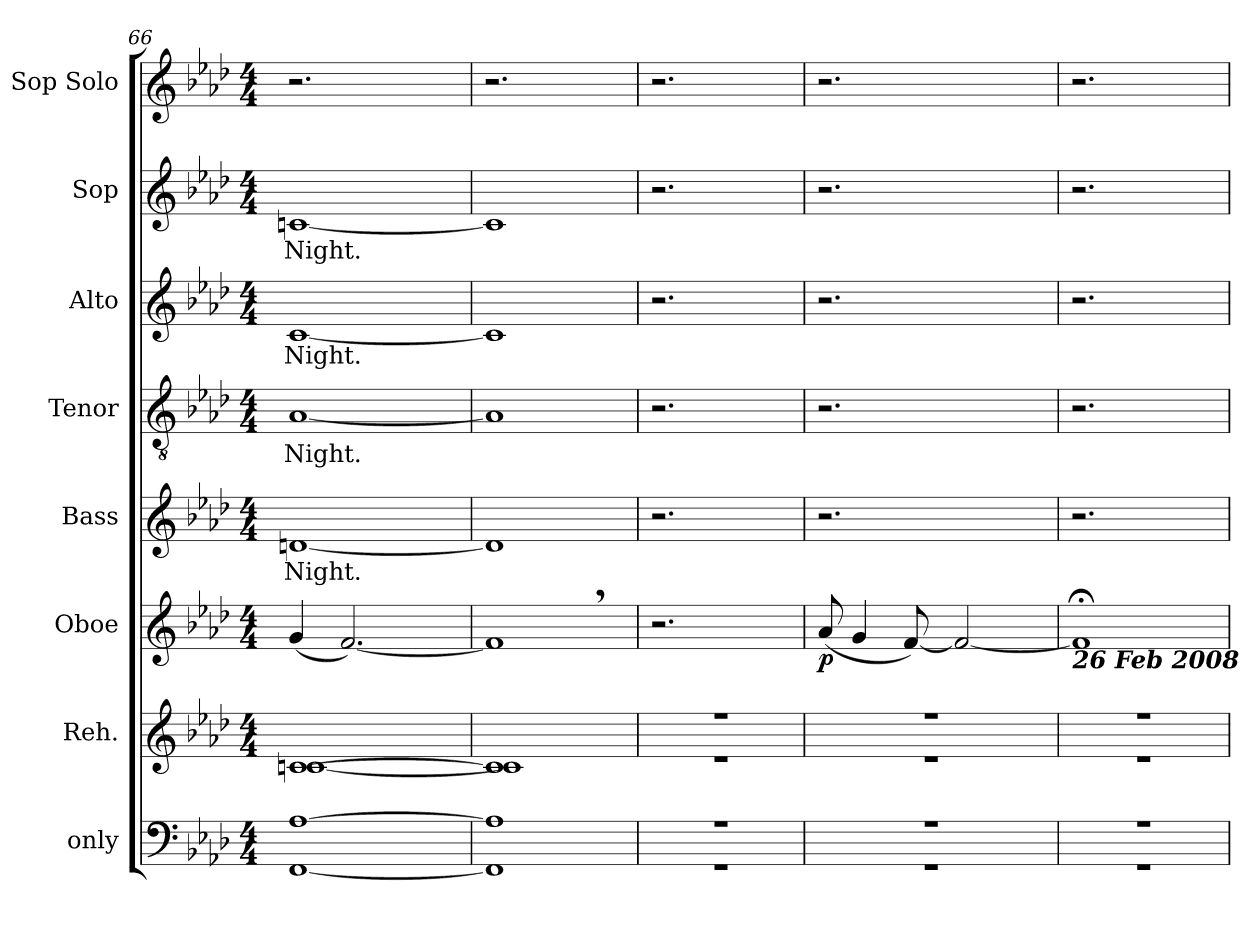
**kern	**kern	**kern	**dynam	**kern	**text	**kern	**text	**kern	**text	**kern	**text	**kern
*part8	*part7	*part6	*part6	*part5	*part5	*part4	*part4	*part3	*part3	*part2	*part2	*part1
*staff8	*staff7	*staff6	*staff6	*staff5	*staff5	*staff4	*staff4	*staff3	*staff3	*staff2	*staff2	*staff1
*I"only	*I"Reh.	*I"Oboe	*	*I"Bass	*	*I"Tenor	*	*I"Alto	*	*I"Sop	*	*I"Sop Solo
*	*	*I'Ob	*	*	*	*	*	*	*	*	*	*
*clefF4	*clefG2	*clefG2	*	*clefG2	*	*clefGv2	*	*clefG2	*	*clefG2	*	*clefG2
*k[b-e-a-d-]	*k[b-e-a-d-]	*k[b-e-a-d-]	*	*k[b-e-a-d-]	*	*k[b-e-a-d-]	*	*k[b-e-a-d-]	*	*k[b-e-a-d-]	*	*k[b-e-a-d-]
*A-:	*A-:	*A-:	*	*A-:	*	*A-:	*	*A-:	*	*A-:	*	*A-:
*M4/4	*M4/4	*M4/4	*	*M4/4	*	*M4/4	*	*M4/4	*	*M4/4	*	*M4/4
=66	=66	=66	=66	=66	=66	=66	=66	=66	=66	=66	=66	=66
*^	*^	*	*	*	*	*	*	*	*	*	*	*
!	!	!	!	!	!	!	!LO:LY:b	!	!LO:LY:b	!	!LO:LY:b	!	!LO:LY:b	!
[<1A-	[>1FF	[<1cn	[>1c	(>4g/	.	[<1dn	Night.	[<1A-	Night.	[<1c	Night.	[<1cn	Night.	2.r
.	.	.	.	[<2.f/)	.	.	.	.	.	.	.	.	.	.
.	.	.	.	.	.	.	.	.	.	.	.	.	.	4ryy
=67	=67	=67	=67	=67	=67	=67	=67	=67	=67	=67	=67	=67	=67	=67
1A-]	1FF]	1cn]	1c]	1f,<]	.	1d]	.	1A-]	.	1c]	.	1cn]	.	2.r
.	.	.	.	.	.	.	.	.	.	.	.	.	.	4ryy
=68	=68	=68	=68	=68	=68	=68	=68	=68	=68	=68	=68	=68	=68	=68
1r	1r	1r	1r	2.r	.	2.r	.	2.r	.	2.r	.	2.r	.	2.r
.	.	.	.	4ryy	.	4ryy	.	4ryy	.	4ryy	.	4ryy	.	4ryy
=69	=69	=69	=69	=69	=69	=69	=69	=69	=69	=69	=69	=69	=69	=69
!	!	!	!	!	!LO:DY:b	!	!	!	!	!	!	!	!	!
1r	1r	1r	1r	(>8a-/	p	2.r	.	2.r	.	2.r	.	2.r	.	2.r
.	.	.	.	4g/	.	.	.	.	.	.	.	.	.	.
.	.	.	.	[<8f/)	.	.	.	.	.	.	.	.	.	.
.	.	.	.	2f/_<	.	.	.	.	.	.	.	.	.	.
.	.	.	.	.	.	4ryy	.	4ryy	.	4ryy	.	4ryy	.	4ryy
=70	=70	=70	=70	=70	=70	=70	=70	=70	=70	=70	=70	=70	=70	=70
!	!	!	!	!LO:TX:b:Bi:t=26 Feb 2008	!	!	!	!	!	!	!	!	!	!
1r	1r	1r	1r	1f;<]	.	2.r	.	2.r	.	2.r	.	2.r	.	2.r
.	.	.	.	.	.	4ryy	.	4ryy	.	4ryy	.	4ryy	.	4ryy
*v	*v	*	*	*	*	*	*	*	*	*	*	*	*	*
*	*v	*v	*	*	*	*	*	*	*	*	*	*	*
=	=	=	=	=	=	=	=	=	=	=	=	=
*-	*-	*-	*-	*-	*-	*-	*-	*-	*-	*-	*-	*-
